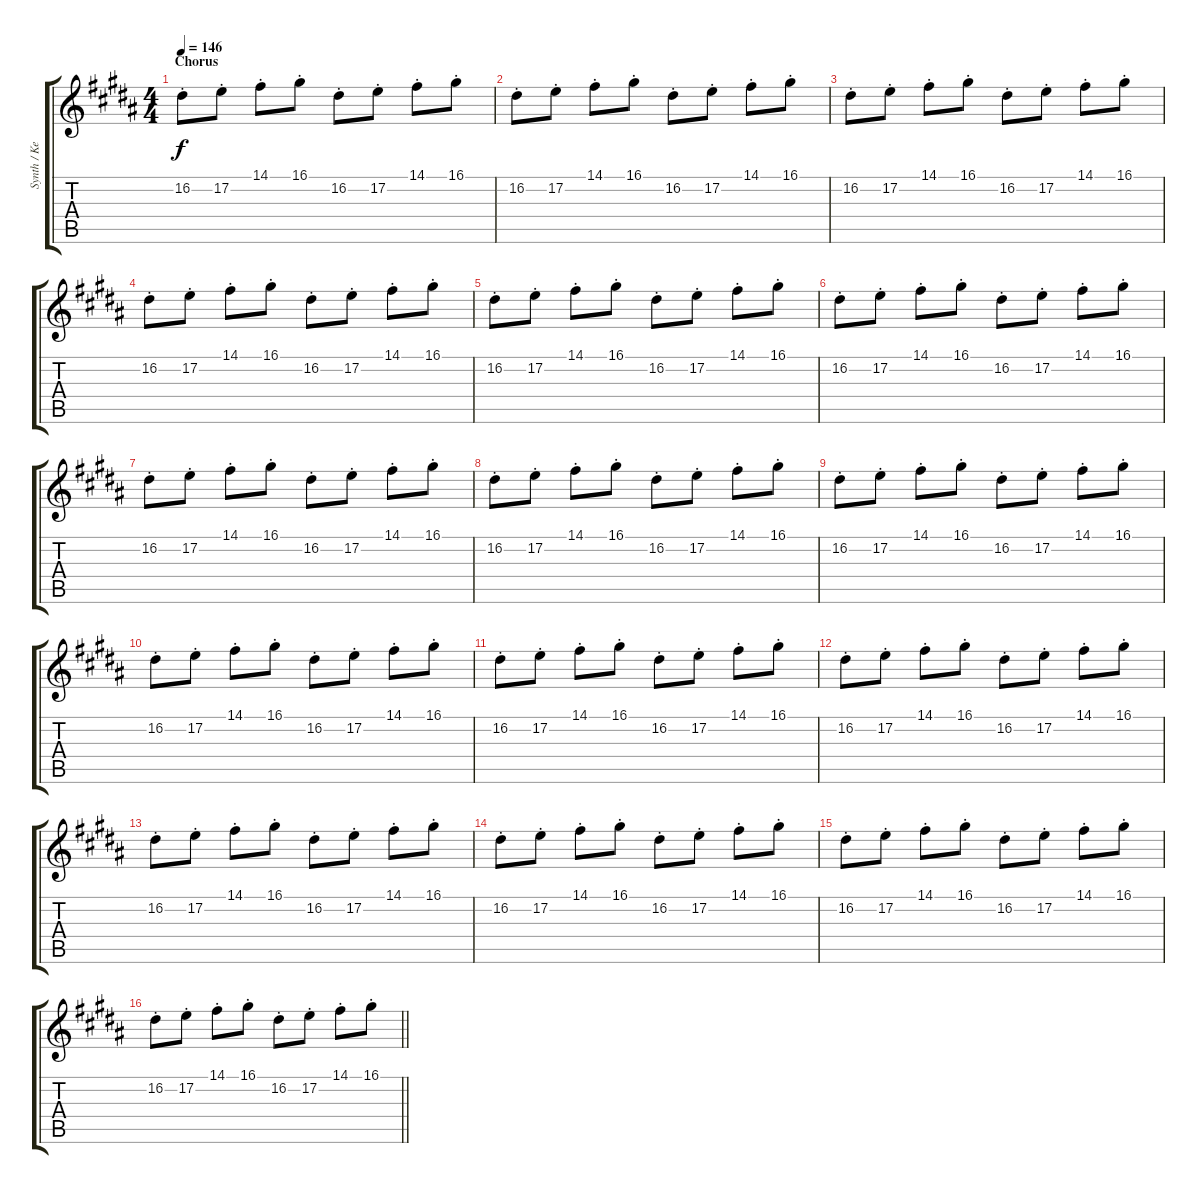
\track ("Synth / Keyboard III" "Synth / Ke") {instrument lead2sawtooth}
\staff {score tabs}
\tuning (E4 B3 G3 D3 A2 E2) {hide}
\ts (4 4)
\section ("" "Chorus")
\tempo 146
\clef g2
\ks b
16.2{st}.8{dy f} 17.2{st}.8 14.1{st}.8 16.1{st}.8 16.2{st}.8 17.2{st}.8 14.1{st}.8 16.1{st}.8 |
16.2{st}.8 17.2{st}.8 14.1{st}.8 16.1{st}.8 16.2{st}.8 17.2{st}.8 14.1{st}.8 16.1{st}.8 |
16.2{st}.8 17.2{st}.8 14.1{st}.8 16.1{st}.8 16.2{st}.8 17.2{st}.8 14.1{st}.8 16.1{st}.8 |
16.2{st}.8 17.2{st}.8 14.1{st}.8 16.1{st}.8 16.2{st}.8 17.2{st}.8 14.1{st}.8 16.1{st}.8 |
16.2{st}.8 17.2{st}.8 14.1{st}.8 16.1{st}.8 16.2{st}.8 17.2{st}.8 14.1{st}.8 16.1{st}.8 |
16.2{st}.8 17.2{st}.8 14.1{st}.8 16.1{st}.8 16.2{st}.8 17.2{st}.8 14.1{st}.8 16.1{st}.8 |
16.2{st}.8 17.2{st}.8 14.1{st}.8 16.1{st}.8 16.2{st}.8 17.2{st}.8 14.1{st}.8 16.1{st}.8 |
16.2{st}.8 17.2{st}.8 14.1{st}.8 16.1{st}.8 16.2{st}.8 17.2{st}.8 14.1{st}.8 16.1{st}.8 |
16.2{st}.8 17.2{st}.8 14.1{st}.8 16.1{st}.8 16.2{st}.8 17.2{st}.8 14.1{st}.8 16.1{st}.8 |
16.2{st}.8 17.2{st}.8 14.1{st}.8 16.1{st}.8 16.2{st}.8 17.2{st}.8 14.1{st}.8 16.1{st}.8 |
16.2{st}.8 17.2{st}.8 14.1{st}.8 16.1{st}.8 16.2{st}.8 17.2{st}.8 14.1{st}.8 16.1{st}.8 |
16.2{st}.8 17.2{st}.8 14.1{st}.8 16.1{st}.8 16.2{st}.8 17.2{st}.8 14.1{st}.8 16.1{st}.8 |
16.2{st}.8 17.2{st}.8 14.1{st}.8 16.1{st}.8 16.2{st}.8 17.2{st}.8 14.1{st}.8 16.1{st}.8 |
16.2{st}.8 17.2{st}.8 14.1{st}.8 16.1{st}.8 16.2{st}.8 17.2{st}.8 14.1{st}.8 16.1{st}.8 |
16.2{st}.8 17.2{st}.8 14.1{st}.8 16.1{st}.8 16.2{st}.8 17.2{st}.8 14.1{st}.8 16.1{st}.8 |
\barLineRight lightlight
16.2{st}.8 17.2{st}.8 14.1{st}.8 16.1{st}.8 16.2{st}.8 17.2{st}.8 14.1{st}.8 16.1{st}.8
